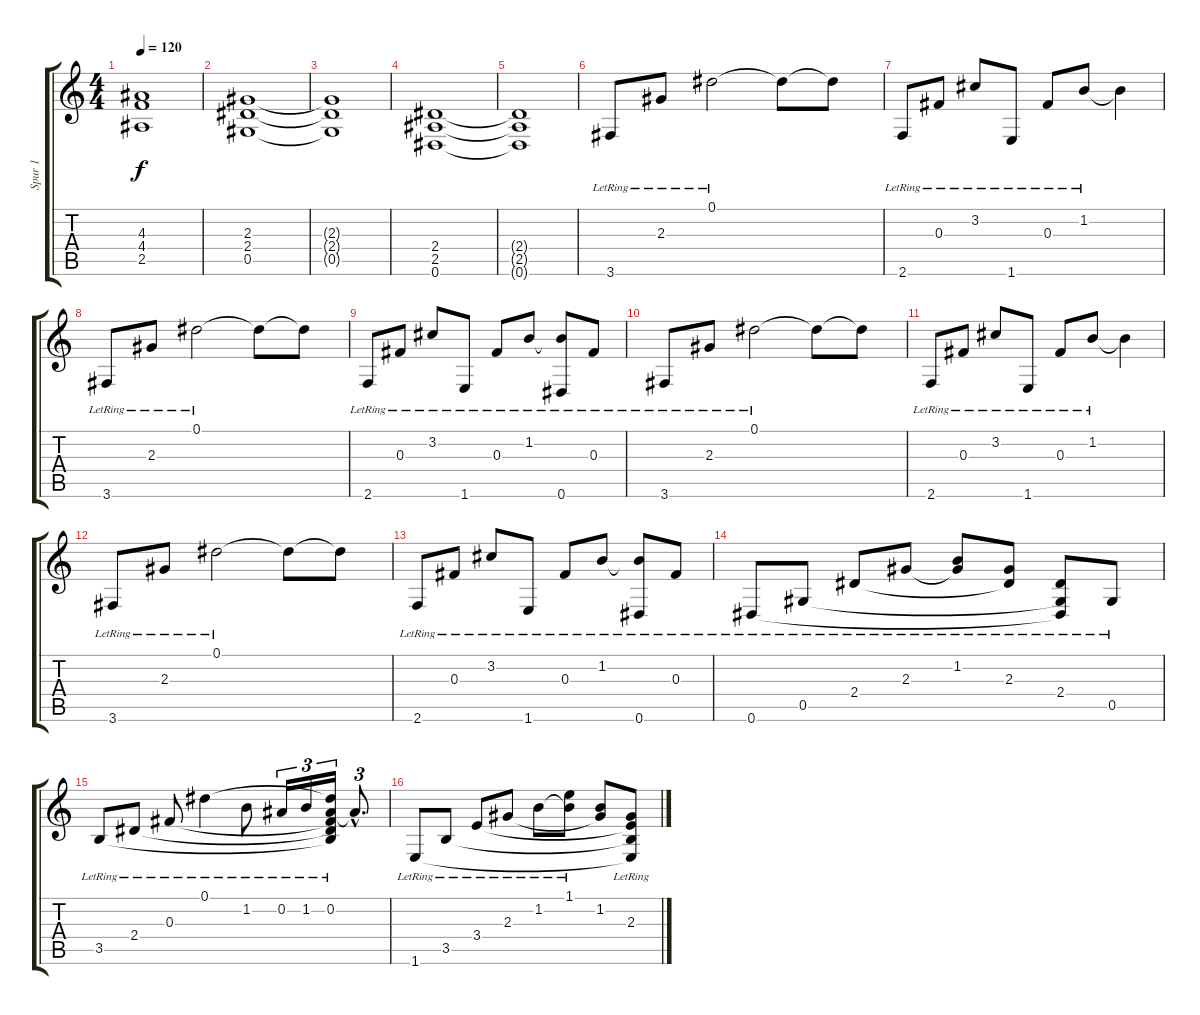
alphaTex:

\track ("Spur 1" "Spur 1") {instrument acousticguitarsteel}
\staff {score tabs}
\tuning (Eb4 Bb3 Gb3 Db3 Ab2 Eb2) {hide}
\ts (4 4)
\tempo 120
\clef g2
\ks c
(4.3{t} 4.4{t} 2.5{t}).1{dy f} |
(2.3 2.4 0.5).1 |
(2.3{t} 2.4{t} 0.5{t}).1 |
(2.4 2.5 0.6).1 |
(2.4{t} 2.5{t} 0.6{t}).1 |
3.6{lr}.8{instrument acousticguitarsteel} 2.3{lr}.8 0.1{lr}.2 0.1{t}.8 0.1{t}.8 |
2.6{lr}.8 0.3{lr}.8 3.2{lr}.8 1.6{lr}.8 0.3{lr}.8 1.2{lr}.8 1.2{t}.4 |
3.6{lr}.8{instrument acousticguitarsteel} 2.3{lr}.8 0.1{lr}.2 0.1{t}.8 0.1{t}.8 |
2.6{lr}.8 0.3{lr}.8 3.2{lr}.8 1.6{lr}.8 0.3{lr}.8 1.2{lr}.8 (1.2{t} 0.6{lr}).8 0.3{lr}.8 |
3.6{lr}.8{instrument acousticguitarsteel} 2.3{lr}.8 0.1{lr}.2 0.1{t}.8 0.1{t}.8 |
2.6{lr}.8 0.3{lr}.8 3.2{lr}.8 1.6{lr}.8 0.3{lr}.8 1.2{lr}.8 1.2{t}.4 |
3.6{lr}.8{instrument acousticguitarsteel} 2.3{lr}.8 0.1{lr}.2 0.1{t}.8 0.1{t}.8 |
2.6{lr}.8 0.3{lr}.8 3.2{lr}.8 1.6{lr}.8 0.3{lr}.8 1.2{lr}.8 (1.2{t} 0.6{lr}).8 0.3{lr}.8 |
0.6{lr}.8 0.5{lr}.8 2.4{lr}.8 2.3{lr}.8 (1.2{lr} 2.3{t}).8 (2.3{lr} 2.4{t}).8 (2.4{lr} 0.5{t} 0.6{t}).8 0.5{lr}.8 |
3.5{lr}.8 2.4{lr}.8 0.3{lr}.8 0.1{lr}.4 1.2{lr}.8 0.2{lr}.16{tu (3 2)} 1.2{lr}.16{tu (3 2)} (0.1{t} 0.2{lr} 0.3{t} 2.4{t} 3.5{t}).16{tu (3 2)} 0.2{hac t}.8{d tu (3 2)} |
1.6{lr}.8 3.5{lr}.8 3.4{lr}.8 2.3{lr}.8 1.2{lr}.8 (1.1{lr} 1.2{t}).8 (1.2 2.3{t}).8 (2.3{lr} 3.4{t} 3.5{t} 1.6{t}).8
